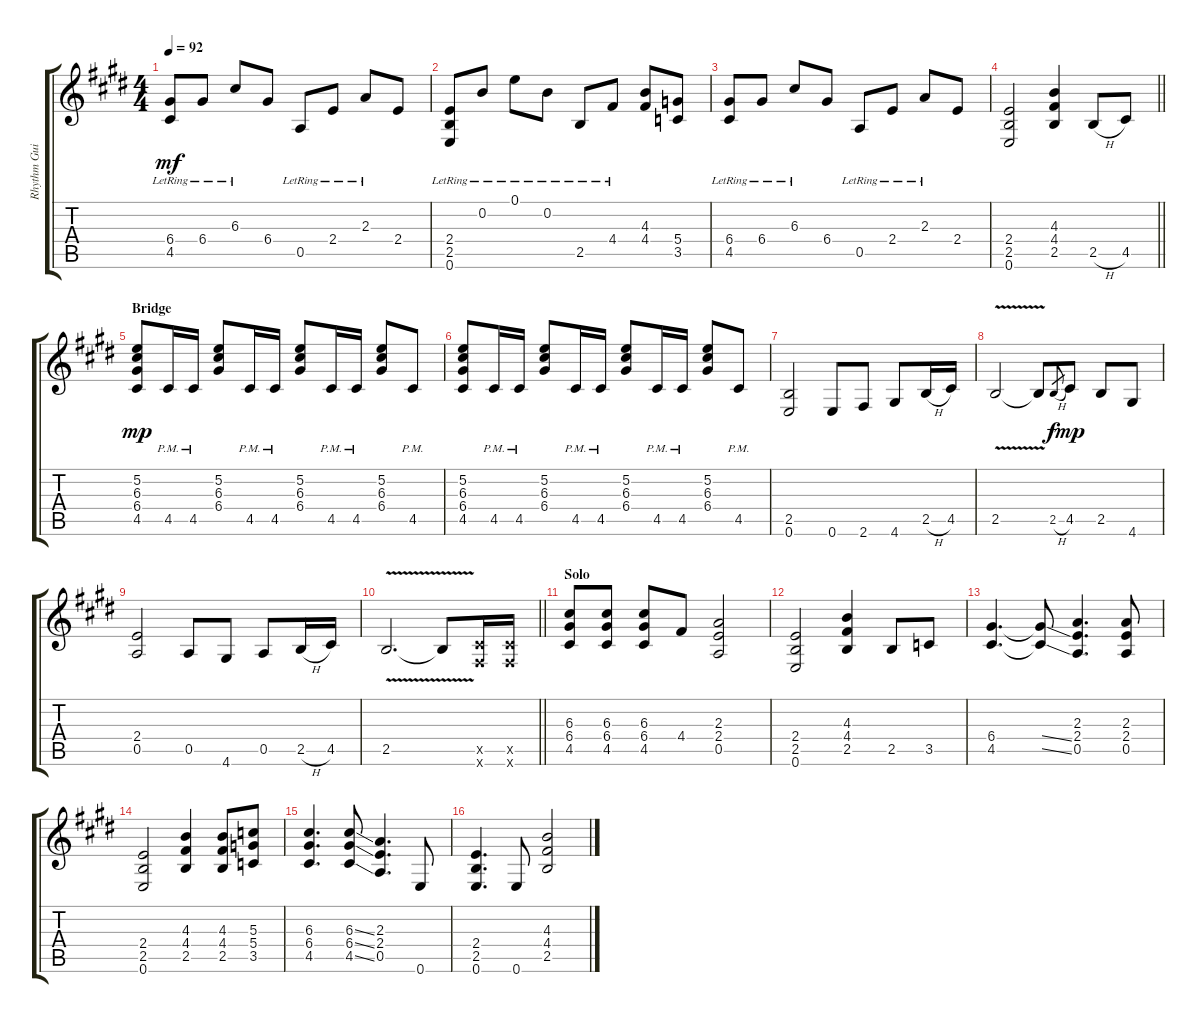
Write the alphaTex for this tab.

\track ("Rhythm Guitar" "Rhythm Gui") {instrument electricguitarclean}
\staff {score tabs}
\tuning (E4 B3 G3 D3 A2 E2) {hide}
\ts (4 4)
\tempo 92
\clef g2
\ks e
(6.4{lr} 4.5{lr}).8{dy mf} 6.4{lr}.8 6.3{lr}.8 6.4.8 0.5{lr}.8 2.4{lr}.8 2.3{lr}.8 2.4.8 |
(2.4{lr} 2.5{lr} 0.6{lr}).8 0.2{lr}.8 0.1{lr}.8 0.2{lr}.8 2.5{lr}.8 4.4{lr}.8 (4.3 4.4).8 (5.4 3.5).8 |
(6.4{lr} 4.5{lr}).8 6.4{lr}.8 6.3{lr}.8 6.4.8 0.5{lr}.8 2.4{lr}.8 2.3{lr}.8 2.4.8 |
\barLineRight lightlight
(2.4 2.5 0.6).2 (4.3 4.4 2.5).4 2.5{h}.8{instrument distortionguitar} 4.5.8 |
\section ("" "Bridge")
(5.2 6.3 6.4 4.5).8{dy mp} 4.5{pm}.16 4.5{pm}.16 (5.2 6.3 6.4).8 4.5{pm}.16 4.5{pm}.16 (5.2 6.3 6.4).8 4.5{pm}.16 4.5{pm}.16 (5.2 6.3 6.4).8 4.5{pm}.8 |
(5.2 6.3 6.4 4.5).8 4.5{pm}.16 4.5{pm}.16 (5.2 6.3 6.4).8 4.5{pm}.16 4.5{pm}.16 (5.2 6.3 6.4).8 4.5{pm}.16 4.5{pm}.16 (5.2 6.3 6.4).8 4.5{pm}.8 |
(2.5 0.6).2 0.6.8 2.6.8 4.6.8 2.5{h}.16 4.5.16 |
2.5{v}.2 2.5{t}.8 2.5{h}.8{gr dy f} 4.5.8{dy mp} 2.5.8 4.6.8 |
(2.4 0.5).2 0.5.8 4.6.8 0.5.8 2.5{h}.16 4.5.16 |
\barLineRight lightlight
2.5{v}.2{d} 2.5{t}.8 (4.5{x} 2.6{x}).16 (4.5{x} 2.6{x}).16 |
\section ("" "Solo")
(6.3 6.4 4.5).8 (6.3 6.4 4.5).8 (6.3 6.4 4.5).8 4.4.8 (2.3 2.4 0.5).2 |
(2.4 2.5 0.6).2 (4.3 4.4 2.5).4 2.5.8 3.5.8 |
(6.4 4.5).4{d} (6.4{ss t} 4.5{ss t}).8 (2.3 2.4 0.5).4{d} (2.3 2.4 0.5).8 |
(2.4 2.5 0.6).2 (4.3 4.4 2.5).4 (4.3 4.4 2.5).8 (5.3 5.4 3.5).8 |
(6.3 6.4 4.5).4{d} (6.3{ss} 6.4{ss} 4.5{ss}).8 (2.3 2.4 0.5).4{d} 0.6.8 |
(2.4 2.5 0.6).4{d} 0.6.8 (4.3 4.4 2.5).2
